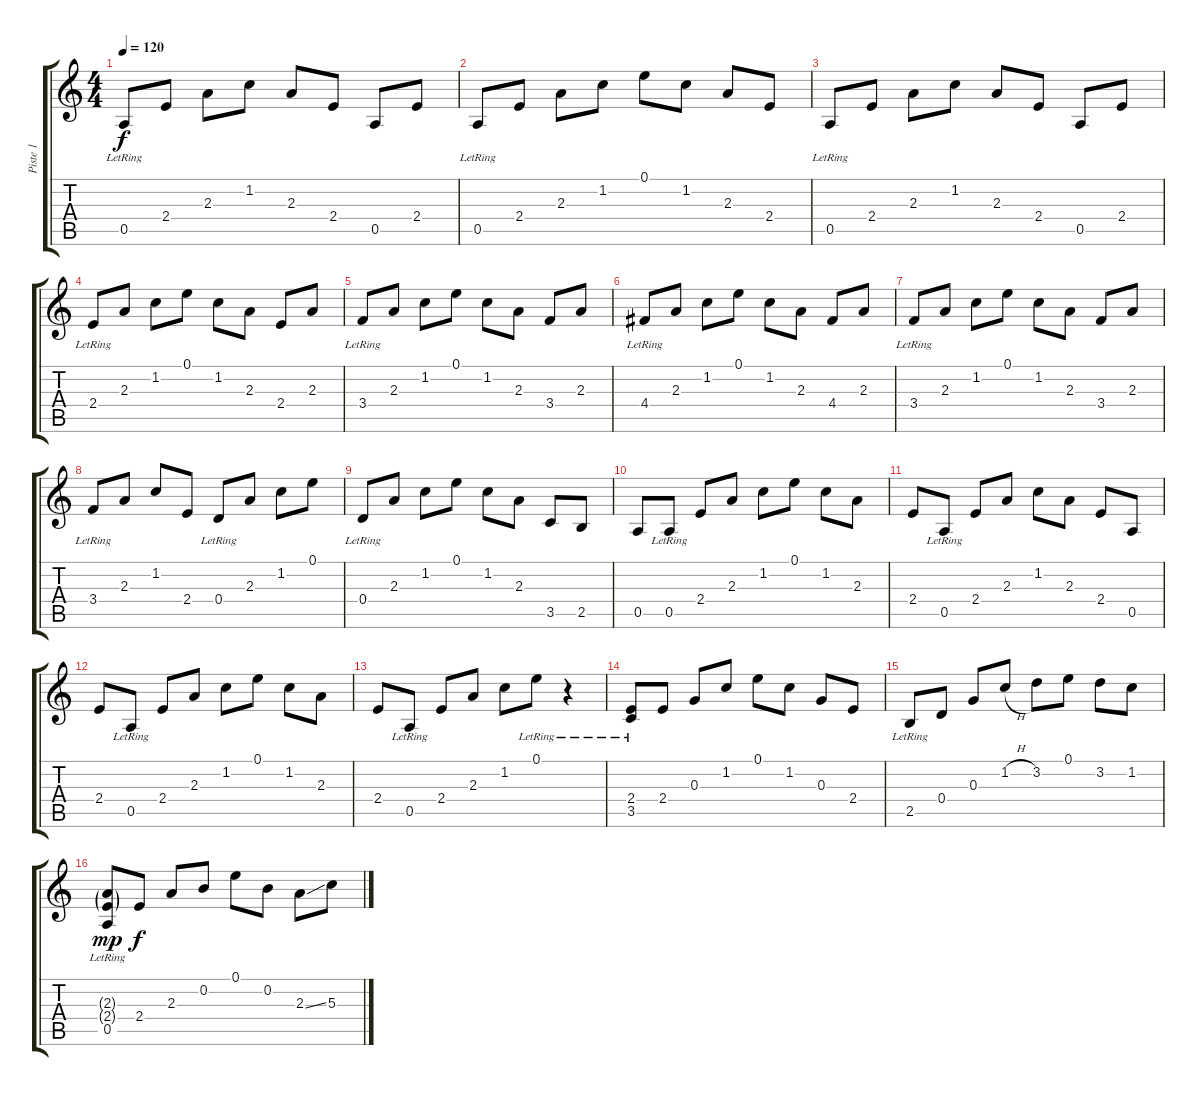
\track ("Piste 1" "Piste 1") {instrument acousticguitarnylon}
\staff {score tabs}
\tuning (E4 B3 G3 D3 A2 E2) {hide}
\ts (4 4)
\tempo 120
\clef g2
\ks c
0.5{lr}.8{dy f} 2.4.8 2.3.8 1.2.8 2.3.8 2.4.8 0.5.8 2.4.8 |
0.5{lr}.8 2.4.8 2.3.8 1.2.8 0.1.8 1.2.8 2.3.8 2.4.8 |
0.5{lr}.8 2.4.8 2.3.8 1.2.8 2.3.8 2.4.8 0.5.8 2.4.8 |
2.4{lr}.8 2.3.8 1.2.8 0.1.8 1.2.8 2.3.8 2.4.8 2.3.8 |
3.4{lr}.8 2.3.8 1.2.8 0.1.8 1.2.8 2.3.8 3.4.8 2.3.8 |
4.4{lr}.8 2.3.8 1.2.8 0.1.8 1.2.8 2.3.8 4.4.8 2.3.8 |
3.4{lr}.8 2.3.8 1.2.8 0.1.8 1.2.8 2.3.8 3.4.8 2.3.8 |
3.4{lr}.8 2.3.8 1.2.8 2.4.8 0.4{lr}.8 2.3.8 1.2.8 0.1.8 |
0.4{lr}.8 2.3.8 1.2.8 0.1.8 1.2.8 2.3.8 3.5.8 2.5.8 |
0.5.8 0.5{lr}.8 2.4.8 2.3.8 1.2.8 0.1.8 1.2.8 2.3.8 |
2.4.8 0.5{lr}.8 2.4.8 2.3.8 1.2.8 2.3.8 2.4.8 0.5.8 |
2.4.8 0.5{lr}.8 2.4.8 2.3.8 1.2.8 0.1.8 1.2.8 2.3.8 |
2.4.8 0.5{lr}.8 2.4.8 2.3.8 1.2.8 0.1{lr}.8 r.4 |
(2.4 3.5{lr}).8 2.4.8 0.3.8 1.2.8 0.1.8 1.2.8 0.3.8 2.4.8 |
2.5{lr}.8 0.4.8 0.3.8 1.2{h}.8 3.2.8 0.1.8 3.2.8 1.2.8 |
(2.3{g} 2.4{g} 0.5{lr}).8{dy mp} 2.4.8{dy f} 2.3.8 0.2.8 0.1.8 0.2.8 2.3{ss}.8 5.3.8
